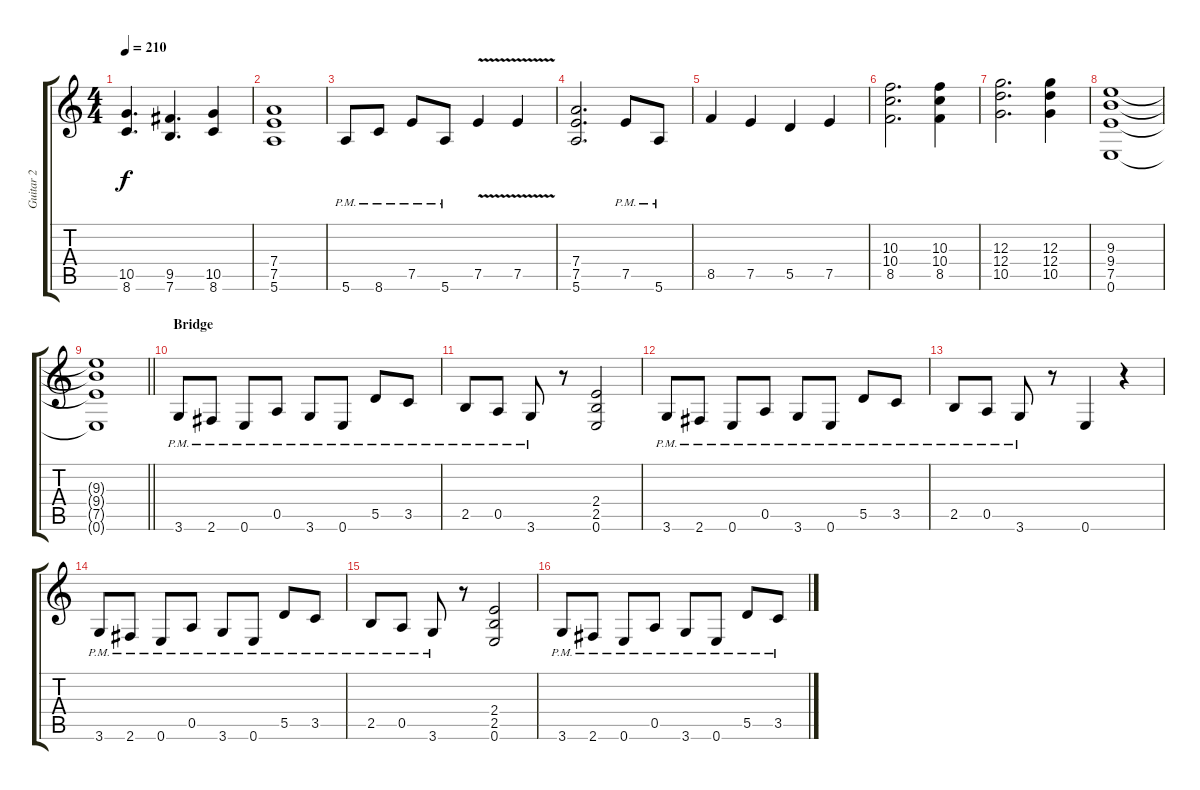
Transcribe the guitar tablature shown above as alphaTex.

\track ("Guitar 2" "Guitar 2") {instrument distortionguitar}
\staff {score tabs}
\tuning (E4 B3 G3 D3 A2 E2) {hide}
\ts (4 4)
\tempo 210
\clef g2
\ks c
(10.5 8.6).4{d dy f} (9.5 7.6).4{d} (10.5 8.6).4 |
(7.4 7.5 5.6).1 |
5.6{pm}.8 8.6{pm}.8 7.5{pm}.8 5.6{pm}.8 7.5{v}.4 7.5{v}.4 |
(7.4 7.5 5.6).2{d} 7.5{pm}.8 5.6{pm}.8 |
8.5.4 7.5.4 5.5.4 7.5.4 |
(10.3 10.4 8.5).2{d} (10.3 10.4 8.5).4 |
(12.3 12.4 10.5).2{d} (12.3 12.4 10.5).4 |
(9.3 9.4 7.5 0.6).1 |
\barLineRight lightlight
(9.3{t} 9.4{t} 7.5{t} 0.6{t}).1 |
\section ("" "Bridge")
3.6{pm}.8{balance 14} 2.6{pm}.8 0.6{pm}.8 0.5{pm}.8 3.6{pm}.8 0.6{pm}.8 5.5{pm}.8 3.5{pm}.8 |
2.5{pm}.8 0.5{pm}.8 3.6{pm}.8 r.8 (2.4 2.5 0.6).2 |
3.6{pm}.8 2.6{pm}.8 0.6{pm}.8 0.5{pm}.8 3.6{pm}.8 0.6{pm}.8 5.5{pm}.8 3.5{pm}.8 |
2.5{pm}.8 0.5{pm}.8 3.6{pm}.8 r.8 0.6.4 r.4 |
3.6{pm}.8 2.6{pm}.8 0.6{pm}.8 0.5{pm}.8 3.6{pm}.8 0.6{pm}.8 5.5{pm}.8 3.5{pm}.8 |
2.5{pm}.8 0.5{pm}.8 3.6{pm}.8 r.8 (2.4 2.5 0.6).2 |
3.6{pm}.8 2.6{pm}.8 0.6{pm}.8 0.5{pm}.8 3.6{pm}.8 0.6{pm}.8 5.5{pm}.8 3.5{pm}.8
